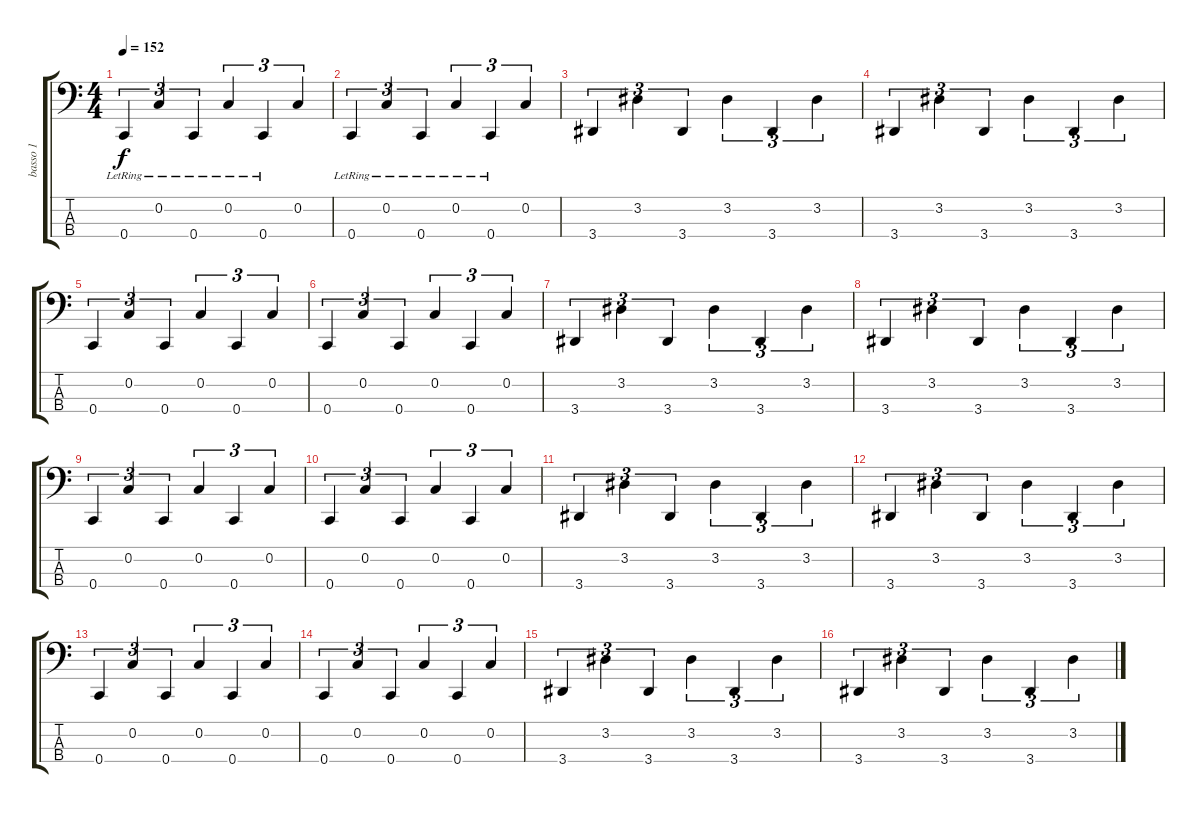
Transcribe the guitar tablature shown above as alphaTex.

\track ("basso 1" "basso 1") {instrument slapbass2}
\staff {score tabs}
\tuning (F2 C2 G1 C1) {hide}
\ts (4 4)
\tempo 152
\clef f4
\ks c
0.4{lr}.4{tu (3 2) dy f} 0.2{lr}.4{tu (3 2)} 0.4{lr}.4{tu (3 2)} 0.2{lr}.4{tu (3 2)} 0.4{lr}.4{tu (3 2)} 0.2.4{tu (3 2)} |
0.4{lr}.4{tu (3 2)} 0.2{lr}.4{tu (3 2)} 0.4{lr}.4{tu (3 2)} 0.2{lr}.4{tu (3 2)} 0.4{lr}.4{tu (3 2)} 0.2.4{tu (3 2)} |
3.4.4{tu (3 2)} 3.2.4{tu (3 2)} 3.4.4{tu (3 2)} 3.2.4{tu (3 2)} 3.4.4{tu (3 2)} 3.2.4{tu (3 2)} |
3.4.4{tu (3 2)} 3.2.4{tu (3 2)} 3.4.4{tu (3 2)} 3.2.4{tu (3 2)} 3.4.4{tu (3 2)} 3.2.4{tu (3 2)} |
0.4.4{tu (3 2)} 0.2.4{tu (3 2)} 0.4.4{tu (3 2)} 0.2.4{tu (3 2)} 0.4.4{tu (3 2)} 0.2.4{tu (3 2)} |
0.4.4{tu (3 2)} 0.2.4{tu (3 2)} 0.4.4{tu (3 2)} 0.2.4{tu (3 2)} 0.4.4{tu (3 2)} 0.2.4{tu (3 2)} |
3.4.4{tu (3 2)} 3.2.4{tu (3 2)} 3.4.4{tu (3 2)} 3.2.4{tu (3 2)} 3.4.4{tu (3 2)} 3.2.4{tu (3 2)} |
3.4.4{tu (3 2)} 3.2.4{tu (3 2)} 3.4.4{tu (3 2)} 3.2.4{tu (3 2)} 3.4.4{tu (3 2)} 3.2.4{tu (3 2)} |
0.4.4{tu (3 2)} 0.2.4{tu (3 2)} 0.4.4{tu (3 2)} 0.2.4{tu (3 2)} 0.4.4{tu (3 2)} 0.2.4{tu (3 2)} |
0.4.4{tu (3 2)} 0.2.4{tu (3 2)} 0.4.4{tu (3 2)} 0.2.4{tu (3 2)} 0.4.4{tu (3 2)} 0.2.4{tu (3 2)} |
3.4.4{tu (3 2)} 3.2.4{tu (3 2)} 3.4.4{tu (3 2)} 3.2.4{tu (3 2)} 3.4.4{tu (3 2)} 3.2.4{tu (3 2)} |
3.4.4{tu (3 2)} 3.2.4{tu (3 2)} 3.4.4{tu (3 2)} 3.2.4{tu (3 2)} 3.4.4{tu (3 2)} 3.2.4{tu (3 2)} |
0.4.4{tu (3 2)} 0.2.4{tu (3 2)} 0.4.4{tu (3 2)} 0.2.4{tu (3 2)} 0.4.4{tu (3 2)} 0.2.4{tu (3 2)} |
0.4.4{tu (3 2)} 0.2.4{tu (3 2)} 0.4.4{tu (3 2)} 0.2.4{tu (3 2)} 0.4.4{tu (3 2)} 0.2.4{tu (3 2)} |
3.4.4{tu (3 2)} 3.2.4{tu (3 2)} 3.4.4{tu (3 2)} 3.2.4{tu (3 2)} 3.4.4{tu (3 2)} 3.2.4{tu (3 2)} |
3.4.4{tu (3 2)} 3.2.4{tu (3 2)} 3.4.4{tu (3 2)} 3.2.4{tu (3 2)} 3.4.4{tu (3 2)} 3.2.4{tu (3 2)}
